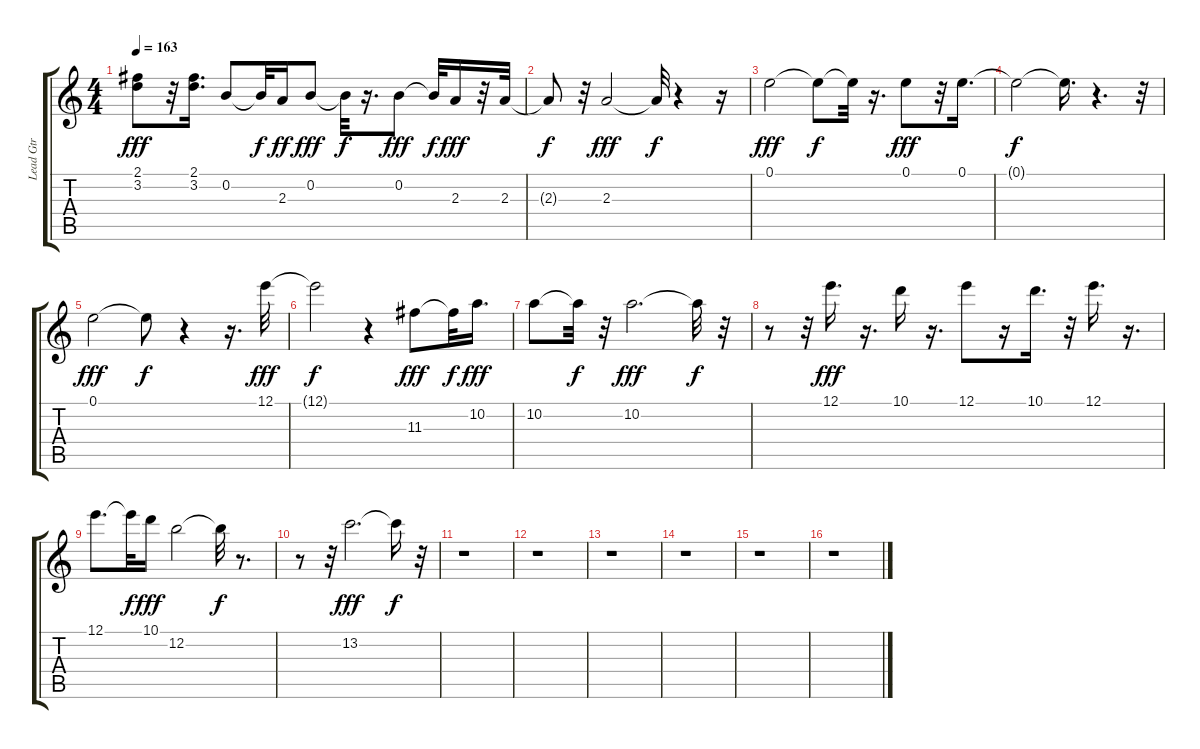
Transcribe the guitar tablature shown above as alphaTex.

\track ("Lead Gtr            " "Lead Gtr  ") {instrument electricguitarjazz}
\staff {score tabs}
\tuning (E4 B3 G3 D3 A2 E2) {hide}
\ts (4 4)
\tempo 163
\clef g2
\ks c
(2.1 3.2).8{dy fff} r.32 (2.1 3.2).16{d} 0.2.8 0.2{t}.32{dy f} 2.3.16{dy ff} 0.2.8{dy fff} 0.2{t}.32{dy f} r.16{d} 0.2.8{dy fff} 0.2{t}.32{dy f} 2.3.16{dy fff} r.32 2.3.32 |
2.3{t}.8{dy f} r.32 2.3.2{dy fff} 2.3{t}.32{dy f} r.4 r.16 |
0.1.2{dy fff} 0.1{t}.8{dy f} 0.1{t}.32 r.16{d} 0.1.8{dy fff} r.32 0.1.16{d} |
0.1{t}.2{dy f} 0.1{t}.16{d} r.4{d} r.32 |
0.1.2{dy fff} 0.1{t}.8{dy f} r.4 r.16{d} 12.1.32{dy fff} |
12.1{t}.2{dy f} r.4 11.3.8{dy fff} 11.3{t}.32{dy f} 10.2.16{d dy fff} |
10.2.8 10.2{t}.32{dy f} r.32 10.2.2{d dy fff} 10.2{t}.32{dy f} r.32 |
r.8 r.32 12.1.16{d dy fff} r.16{d} 10.1.16 r.16{d} 12.1.8 r.16 10.1.16{d} r.32 12.1.16{d} r.16{d} |
12.1.8{d} 12.1{t}.32{dy f} 10.1.16{dy fff} 12.2.2 12.2{t}.32{dy f} r.8{d} |
r.8 r.32 13.2.2{d dy fff} 13.2{t}.16{dy f} r.32 |
r.1 |
r.1 |
r.1 |
r.1 |
r.1 |
r.1
